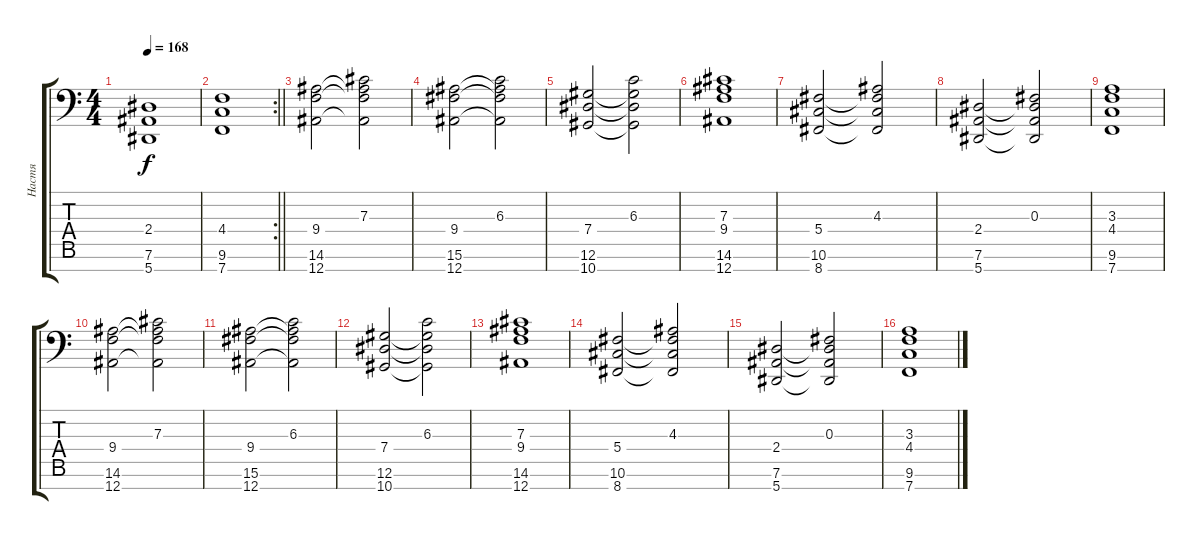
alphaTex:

\track ("Настя" "Настя") {instrument stringensemble1}
\staff {score tabs}
\tuning (Eb4 Bb3 Gb3 Db3 Ab2 Eb2 Bb1) {hide}
\ts (4 4)
\tempo 168
\clef f4
\ks c
(2.4 7.6 5.7).1{dy f} |
\rc 2
\barLineRight lightlight
(4.4 9.6 7.7).1 |
\section ("" "")
(9.4 14.6 12.7).2{volume 14} (7.3 9.4{t} 14.6{t} 12.7{t}).2 |
(9.4 15.6 12.7).2 (6.3 9.4{t} 15.6{t} 12.7{t}).2 |
(7.4 12.6 10.7).2 (6.3 7.4{t} 12.6{t} 10.7{t}).2 |
(7.3 9.4 14.6 12.7).1 |
(5.4 10.6 8.7).2 (4.3 5.4{t} 10.6{t} 8.7{t}).2 |
(2.4 7.6 5.7).2 (0.3 2.4{t} 7.6{t} 5.7{t}).2 |
(3.3 4.4 9.6 7.7).1 |
(9.4 14.6 12.7).2 (7.3 9.4{t} 14.6{t} 12.7{t}).2 |
(9.4 15.6 12.7).2 (6.3 9.4{t} 15.6{t} 12.7{t}).2 |
(7.4 12.6 10.7).2 (6.3 7.4{t} 12.6{t} 10.7{t}).2 |
(7.3 9.4 14.6 12.7).1 |
(5.4 10.6 8.7).2 (4.3 5.4{t} 10.6{t} 8.7{t}).2 |
(2.4 7.6 5.7).2 (0.3 2.4{t} 7.6{t} 5.7{t}).2 |
(3.3 4.4 9.6 7.7).1
